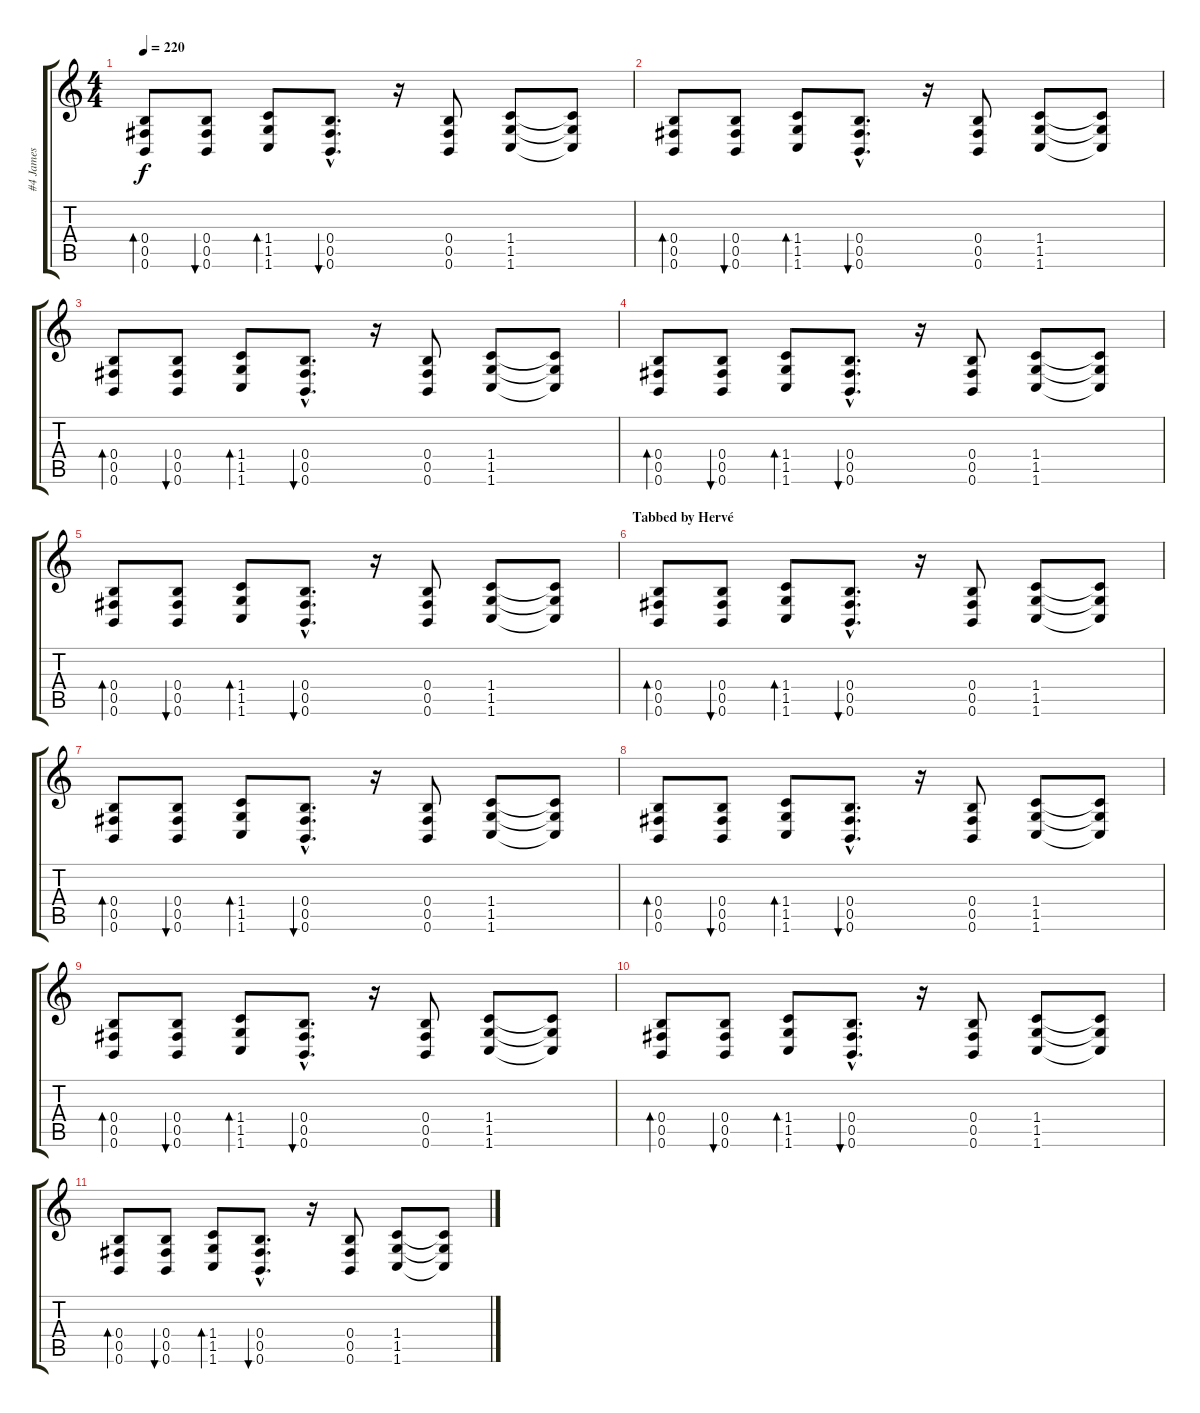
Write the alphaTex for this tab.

\track ("#4 James" "#4 James") {instrument distortionguitar}
\staff {score tabs}
\tuning (E4 B3 G3 B2 Gb2 B1) {hide}
\ts (4 4)
\tempo 220
\clef g2
\ks c
(0.4 0.5 0.6).8{bd 120 dy f} (0.4 0.5 0.6).8{bu 120} (1.4 1.5 1.6).8{bd 120} (0.4{hac} 0.5{hac} 0.6{hac}).8{d bu 120} r.16 (0.4 0.5 0.6).8 (1.4 1.5 1.6).8 (1.4{t} 1.5{t} 1.6{t}).8 |
(0.4 0.5 0.6).8{bd 120} (0.4 0.5 0.6).8{bu 120} (1.4 1.5 1.6).8{bd 120} (0.4{hac} 0.5{hac} 0.6{hac}).8{d bu 120} r.16 (0.4 0.5 0.6).8 (1.4 1.5 1.6).8 (1.4{t} 1.5{t} 1.6{t}).8 |
(0.4 0.5 0.6).8{bd 120} (0.4 0.5 0.6).8{bu 120} (1.4 1.5 1.6).8{bd 120} (0.4{hac} 0.5{hac} 0.6{hac}).8{d bu 120} r.16 (0.4 0.5 0.6).8 (1.4 1.5 1.6).8 (1.4{t} 1.5{t} 1.6{t}).8 |
(0.4 0.5 0.6).8{bd 120} (0.4 0.5 0.6).8{bu 120} (1.4 1.5 1.6).8{bd 120} (0.4{hac} 0.5{hac} 0.6{hac}).8{d bu 120} r.16 (0.4 0.5 0.6).8 (1.4 1.5 1.6).8 (1.4{t} 1.5{t} 1.6{t}).8 |
(0.4 0.5 0.6).8{bd 120} (0.4 0.5 0.6).8{bu 120} (1.4 1.5 1.6).8{bd 120} (0.4{hac} 0.5{hac} 0.6{hac}).8{d bu 120} r.16 (0.4 0.5 0.6).8 (1.4 1.5 1.6).8 (1.4{t} 1.5{t} 1.6{t}).8 |
\section ("" "Tabbed by Hervé")
(0.4 0.5 0.6).8{bd 120} (0.4 0.5 0.6).8{bu 120} (1.4 1.5 1.6).8{bd 120} (0.4{hac} 0.5{hac} 0.6{hac}).8{d bu 120} r.16 (0.4 0.5 0.6).8 (1.4 1.5 1.6).8 (1.4{t} 1.5{t} 1.6{t}).8 |
(0.4 0.5 0.6).8{bd 120} (0.4 0.5 0.6).8{bu 120} (1.4 1.5 1.6).8{bd 120} (0.4{hac} 0.5{hac} 0.6{hac}).8{d bu 120} r.16 (0.4 0.5 0.6).8 (1.4 1.5 1.6).8 (1.4{t} 1.5{t} 1.6{t}).8 |
(0.4 0.5 0.6).8{bd 120} (0.4 0.5 0.6).8{bu 120} (1.4 1.5 1.6).8{bd 120} (0.4{hac} 0.5{hac} 0.6{hac}).8{d bu 120} r.16 (0.4 0.5 0.6).8 (1.4 1.5 1.6).8 (1.4{t} 1.5{t} 1.6{t}).8 |
(0.4 0.5 0.6).8{bd 120} (0.4 0.5 0.6).8{bu 120} (1.4 1.5 1.6).8{bd 120} (0.4{hac} 0.5{hac} 0.6{hac}).8{d bu 120} r.16 (0.4 0.5 0.6).8 (1.4 1.5 1.6).8 (1.4{t} 1.5{t} 1.6{t}).8 |
(0.4 0.5 0.6).8{bd 120} (0.4 0.5 0.6).8{bu 120} (1.4 1.5 1.6).8{bd 120} (0.4{hac} 0.5{hac} 0.6{hac}).8{d bu 120} r.16 (0.4 0.5 0.6).8 (1.4 1.5 1.6).8 (1.4{t} 1.5{t} 1.6{t}).8 |
(0.4 0.5 0.6).8{bd 120} (0.4 0.5 0.6).8{bu 120} (1.4 1.5 1.6).8{bd 120} (0.4{hac} 0.5{hac} 0.6{hac}).8{d bu 120} r.16 (0.4 0.5 0.6).8 (1.4 1.5 1.6).8 (1.4{t} 1.5{t} 1.6{t}).8
